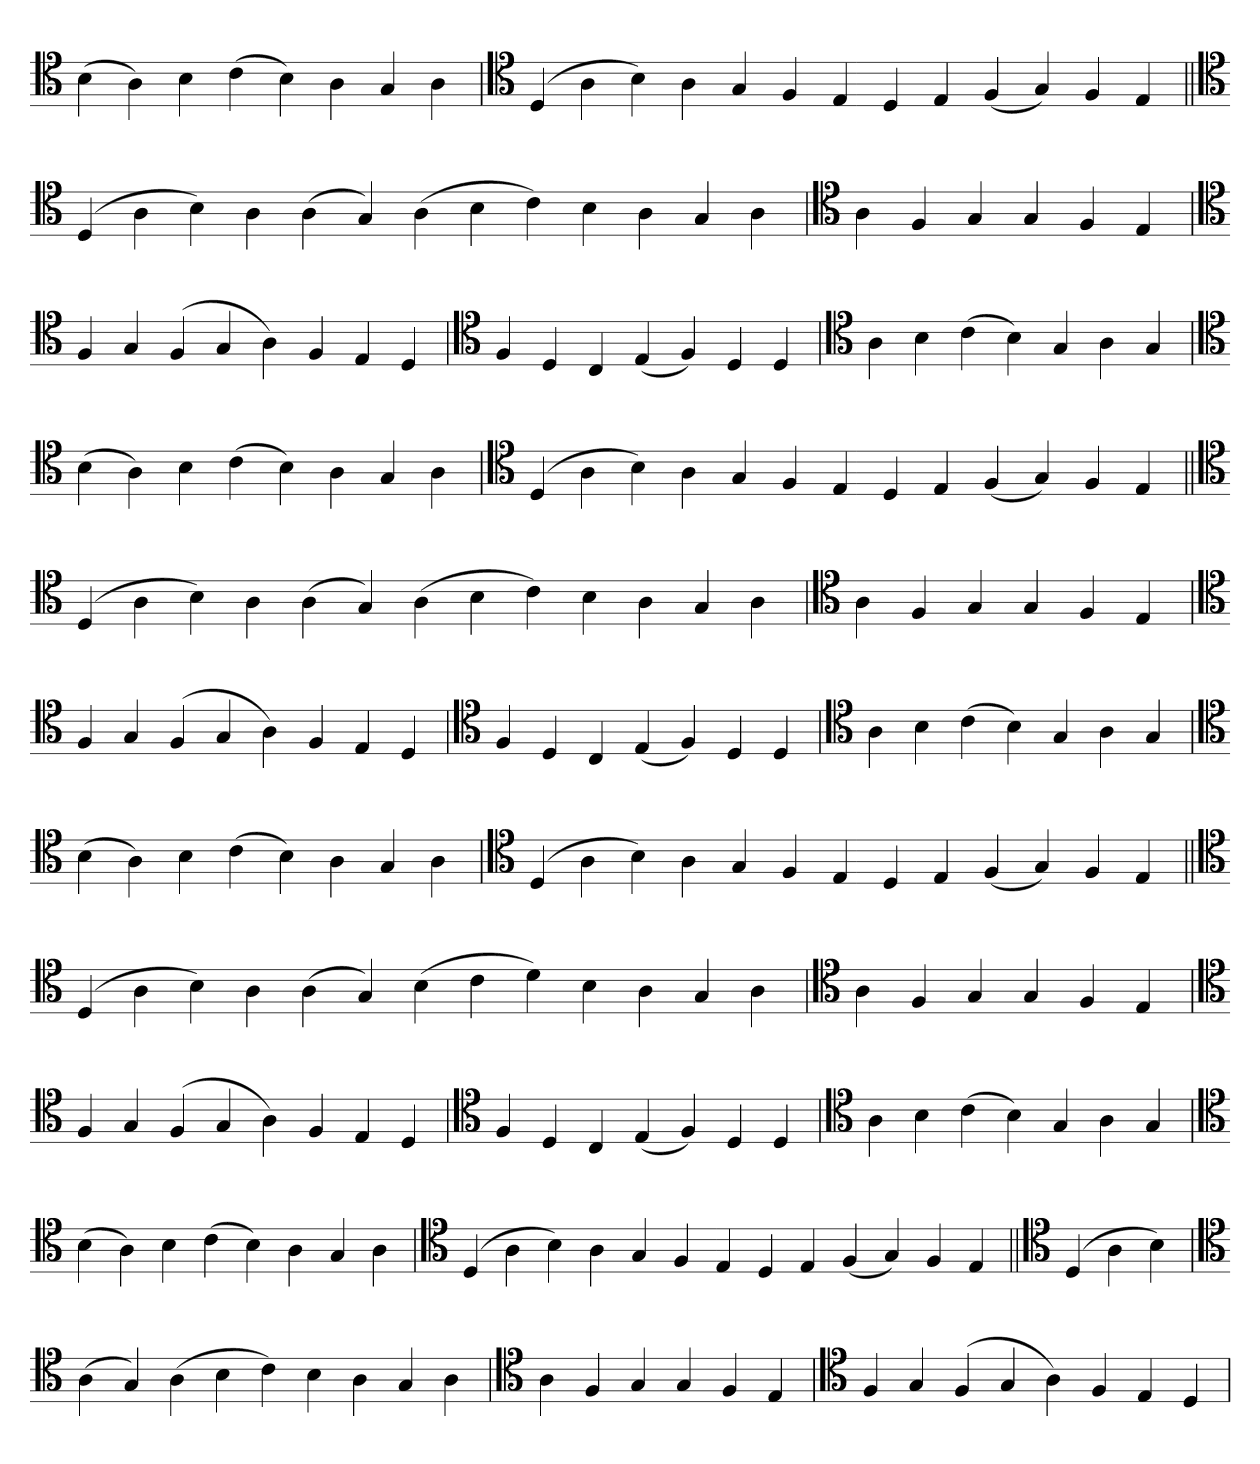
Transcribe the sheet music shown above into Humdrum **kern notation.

**kern
*part1
*staff1
*clefC4
=
(4B
4A)
4B
(4c
4B)
4A
4G
4A
='
*clefC4
(4D
4A
4B)
4A
4G
4F
4E
4D
4E
(4F
4G)
4F
4E
=||
*clefC4
(4D
4A
4B)
4A
(4A
4G)
(4A
4B
4c)
4B
4A
4G
4A
=`
*clefC4
4A
4F
4G
4G
4F
4E
='
*clefC4
4F
4G
(4F
4G
4A)
4F
4E
4D
=`
*clefC4
4F
4D
4C
(4E
4F)
4D
4D
=
*clefC4
4A
4B
(4c
4B)
4G
4A
4G
=`
*clefC4
(4B
4A)
4B
(4c
4B)
4A
4G
4A
='
*clefC4
(4D
4A
4B)
4A
4G
4F
4E
4D
4E
(4F
4G)
4F
4E
=||
*clefC4
(4D
4A
4B)
4A
(4A
4G)
(4A
4B
4c)
4B
4A
4G
4A
=`
*clefC4
4A
4F
4G
4G
4F
4E
='
*clefC4
4F
4G
(4F
4G
4A)
4F
4E
4D
=`
*clefC4
4F
4D
4C
(4E
4F)
4D
4D
=
*clefC4
4A
4B
(4c
4B)
4G
4A
4G
=`
*clefC4
(4B
4A)
4B
(4c
4B)
4A
4G
4A
='
*clefC4
(4D
4A
4B)
4A
4G
4F
4E
4D
4E
(4F
4G)
4F
4E
=||
*clefC4
(4D
4A
4B)
4A
(4A
4G)
(4B
4c
4d)
4B
4A
4G
4A
=`
*clefC4
4A
4F
4G
4G
4F
4E
='
*clefC4
4F
4G
(4F
4G
4A)
4F
4E
4D
=`
*clefC4
4F
4D
4C
(4E
4F)
4D
4D
=
*clefC4
4A
4B
(4c
4B)
4G
4A
4G
=`
*clefC4
(4B
4A)
4B
(4c
4B)
4A
4G
4A
='
*clefC4
(4D
4A
4B)
4A
4G
4F
4E
4D
4E
(4F
4G)
4F
4E
=||
*clefC4
(4D
4A
4B)
=
*clefC4
(4A
4G)
(4A
4B
4c)
4B
4A
4G
4A
=`
*clefC4
4A
4F
4G
4G
4F
4E
='
*clefC4
4F
4G
(4F
4G
4A)
4F
4E
4D
=`
*-
